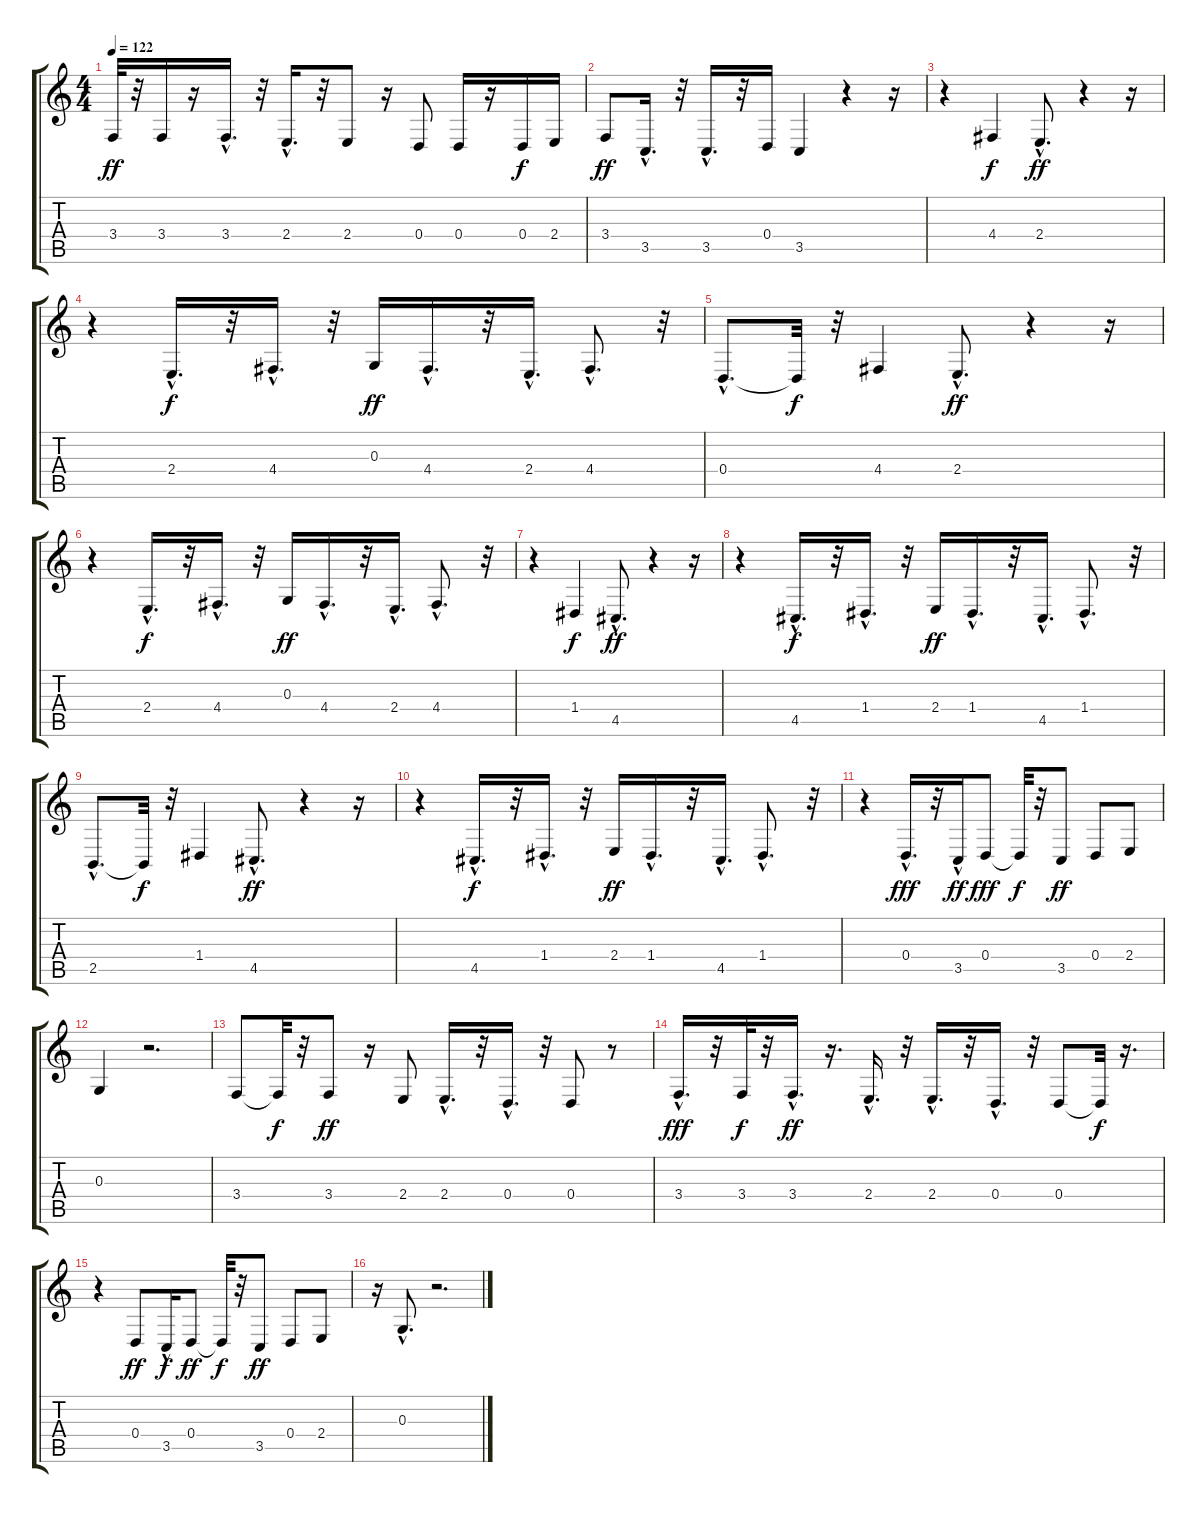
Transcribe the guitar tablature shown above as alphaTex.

\track "" {instrument voiceoohs}
\staff {score tabs}
\tuning (E4 B3 G3 D3 A2 E2) {hide}
\ts (4 4)
\tempo 122
\clef g2
\ks c
3.4.32{dy ff} r.32 3.4.16 r.16 3.4{hac}.16{d} r.32 2.4{hac}.16{d} r.32 2.4.8 r.16 0.4.8 0.4.16 r.16 0.4.16{dy f} 2.4.16 |
3.4.8{dy ff} 3.5{hac}.16{d} r.32 3.5{hac}.16{d} r.32 0.4.16 3.5.4 r.4 r.16 |
r.4 4.4.4{dy f} 2.4{hac}.8{d dy ff} r.4 r.16 |
r.4 2.4{hac}.16{d dy f} r.32 4.4{hac}.16{d} r.32 0.3.16{dy ff} 4.4{hac}.16{d} r.32 2.4{hac}.16{d} 4.4{hac}.8{d} r.32 |
0.4{hac}.8{d} 0.4{t}.32{dy f} r.32 4.4.4 2.4{hac}.8{d dy ff} r.4 r.16 |
r.4 2.4{hac}.16{d dy f} r.32 4.4{hac}.16{d} r.32 0.3.16{dy ff} 4.4{hac}.16{d} r.32 2.4{hac}.16{d} 4.4{hac}.8{d} r.32 |
r.4 1.4.4{dy f} 4.5{hac}.8{d dy ff} r.4 r.16 |
r.4 4.5{hac}.16{d dy f} r.32 1.4{hac}.16{d} r.32 2.4.16{dy ff} 1.4{hac}.16{d} r.32 4.5{hac}.16{d} 1.4{hac}.8{d} r.32 |
2.5{hac}.8{d} 2.5{t}.32{dy f} r.32 1.4.4 4.5{hac}.8{d dy ff} r.4 r.16 |
r.4 4.5{hac}.16{d dy f} r.32 1.4{hac}.16{d} r.32 2.4.16{dy ff} 1.4{hac}.16{d} r.32 4.5{hac}.16{d} 1.4{hac}.8{d} r.32 |
r.4 0.4{hac}.16{d dy fff} r.32 3.5{hac}.16{dy ff} 0.4.8{dy fff} 0.4{t}.32{dy f} r.32 3.5.8{dy ff} 0.4.8 2.4.8 |
0.3.4 r.2{d} |
3.4.8 3.4{t}.32{dy f} r.32 3.4.8{dy ff} r.16 2.4.8 2.4{hac}.16{d} r.32 0.4{hac}.16{d} r.32 0.4.8 r.8 |
3.4{hac}.16{d dy fff} r.32 3.4.32{dy f} r.32 3.4{hac}.16{d dy ff} r.16{d} 2.4{hac}.16{d} r.32 2.4{hac}.16{d} r.32 0.4{hac}.16{d} r.32 0.4.8 0.4{t}.32{dy f} r.16{d} |
r.4 0.4.8{dy ff} 3.5{hac}.16{dy f} 0.4.8{dy ff} 0.4{t}.32{dy f} r.32 3.5.8{dy ff} 0.4.8 2.4.8 |
r.16 0.3{hac}.8{d} r.2{d}
